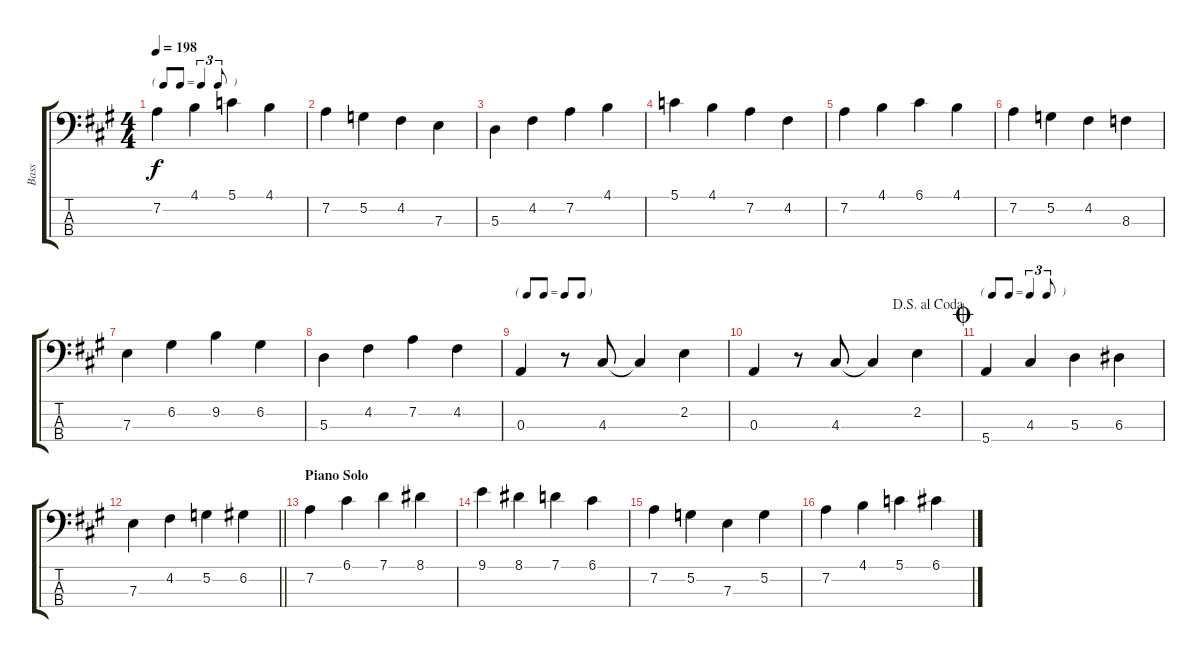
\track ("Bass" "Bass") {instrument acousticbass}
\staff {score tabs}
\tuning (G2 D2 A1 E1) {hide}
\ts (4 4)
\tf triplet8th
\tempo 198
\clef f4
\ks a
7.2.4{dy f} 4.1.4 5.1.4 4.1.4 |
7.2.4 5.2.4 4.2.4 7.3.4 |
5.3.4 4.2.4 7.2.4 4.1.4 |
5.1.4 4.1.4 7.2.4 4.2.4 |
7.2.4 4.1.4 6.1.4 4.1.4 |
7.2.4 5.2.4 4.2.4 8.3.4 |
7.3.4 6.2.4 9.2.4 6.2.4 |
5.3.4 4.2.4 7.2.4 4.2.4 |
\tf none
0.3.4 r.8 4.3.8 4.3{t}.4 2.2.4 |
\jump dalsegnoalcoda
0.3.4 r.8 4.3.8 4.3{t}.4 2.2.4 |
\tf triplet8th
\jump coda
5.4.4 4.3.4 5.3.4 6.3.4 |
\barLineRight lightlight
7.3.4 4.2.4 5.2.4 6.2.4 |
\section ("" "Piano Solo")
7.2.4 6.1.4 7.1.4 8.1.4 |
9.1.4 8.1.4 7.1.4 6.1.4 |
7.2.4 5.2.4 7.3.4 5.2.4 |
7.2.4 4.1.4 5.1.4 6.1.4
